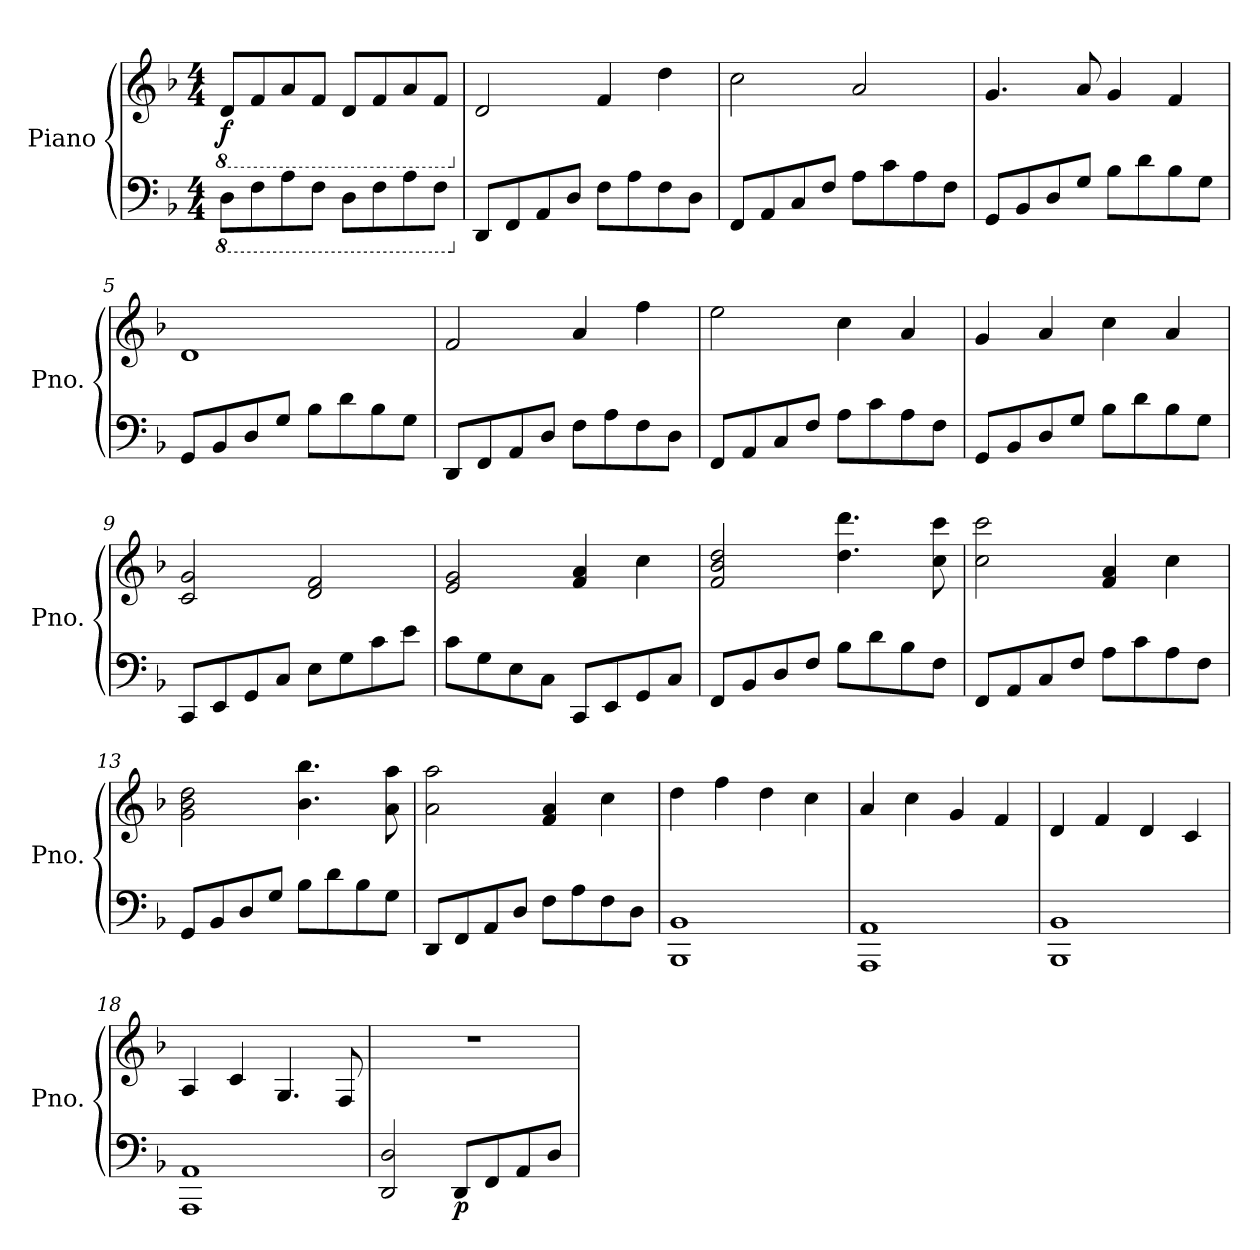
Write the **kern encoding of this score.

**kern	**kern	**dynam
*part1	*part1	*part1
*staff2	*staff1	*staff1/2
*I"Piano	*	*
*I'Pno.	*	*
*clefF4	*clefG2	*
*k[b-]	*k[b-]	*
*M4/4	*M4/4	*
*MM75	*MM75	*
*8ba	*	*
*	*8ba	*
=1	=1	=1
!	!	!LO:DY:b
8DD\L	8D/L	f
8FF\	8F/	.
8AA\	8A/	.
8FF\J	8F/J	.
8DD\L	8D/L	.
8FF\	8F/	.
8AA\	8A/	.
8FF\J	8F/J	.
=2	=2	=2
*X8ba	*	*
*	*X8ba	*
8DD/L	2d/	.
8FF/	.	.
8AA/	.	.
8D/J	.	.
8F\L	4f/	.
8A\	.	.
8F\	4dd\	.
8D\J	.	.
=3	=3	=3
8FF/L	2cc\	.
8AA/	.	.
8C/	.	.
8F/J	.	.
8A\L	2a/	.
8c\	.	.
8A\	.	.
8F\J	.	.
=4	=4	=4
8GG/L	4.g/	.
8BB-/	.	.
8D/	.	.
8G/J	8a/	.
8B-\L	4g/	.
8d\	.	.
8B-\	4f/	.
8G\J	.	.
=5	=5	=5
8GG/L	1d	.
8BB-/	.	.
8D/	.	.
8G/J	.	.
8B-\L	.	.
8d\	.	.
8B-\	.	.
8G\J	.	.
!!LO:LB:g=z
=6	=6	=6
8DD/L	2f/	.
8FF/	.	.
8AA/	.	.
8D/J	.	.
8F\L	4a/	.
8A\	.	.
8F\	4ff\	.
8D\J	.	.
=7	=7	=7
8FF/L	2ee\	.
8AA/	.	.
8C/	.	.
8F/J	.	.
8A\L	4cc\	.
8c\	.	.
8A\	4a/	.
8F\J	.	.
=8	=8	=8
8GG/L	4g/	.
8BB-/	.	.
8D/	4a/	.
8G/J	.	.
8B-\L	4cc\	.
8d\	.	.
8B-\	4a/	.
8G\J	.	.
=9	=9	=9
8CC/L	2c/ 2g/	.
8EE/	.	.
8GG/	.	.
8C/J	.	.
8E\L	2d/ 2f/	.
8G\	.	.
8c\	.	.
8e\J	.	.
=10	=10	=10
8c\L	2e/ 2g/	.
8G\	.	.
8E\	.	.
8C\J	.	.
8CC/L	4f/ 4a/	.
8EE/	.	.
8GG/	4cc\	.
8C/J	.	.
!!LO:LB:g=z
=11	=11	=11
8FF/L	2f/ 2b-/ 2dd/	.
8BB-/	.	.
8D/	.	.
8F/J	.	.
8B-\L	4.dd\ 4.ddd\	.
8d\	.	.
8B-\	.	.
8F\J	8cc\ 8ccc\	.
=12	=12	=12
8FF/L	2cc\ 2ccc\	.
8AA/	.	.
8C/	.	.
8F/J	.	.
8A\L	4f/ 4a/	.
8c\	.	.
8A\	4cc\	.
8F\J	.	.
=13	=13	=13
8GG/L	2g\ 2b-\ 2dd\	.
8BB-/	.	.
8D/	.	.
8G/J	.	.
8B-\L	4.b-\ 4.bb-\	.
8d\	.	.
8B-\	.	.
8G\J	8a\ 8aa\	.
=14	=14	=14
8DD/L	2a\ 2aa\	.
8FF/	.	.
8AA/	.	.
8D/J	.	.
8F\L	4f/ 4a/	.
8A\	.	.
8F\	4cc\	.
8D\J	.	.
=15	=15	=15
1BBB- 1BB-	4dd\	.
.	4ff\	.
.	4dd\	.
.	4cc\	.
=16	=16	=16
1AAA 1AA	4a/	.
.	4cc\	.
.	4g/	.
.	4f/	.
!!LO:LB:g=z
=17	=17	=17
1BBB- 1BB-	4d/	.
.	4f/	.
.	4d/	.
.	4c/	.
=18	=18	=18
1AAA 1AA	4A/	.
.	4c/	.
.	4.G/	.
.	8F/	.
=19	=19	=19
2DD/ 2D/	1r	.
!	!	!LO:DY:b=2
8DD/L	.	p
8FF/	.	.
8AA/	.	.
8D/J	.	.
=	=	=
*-	*-	*-
